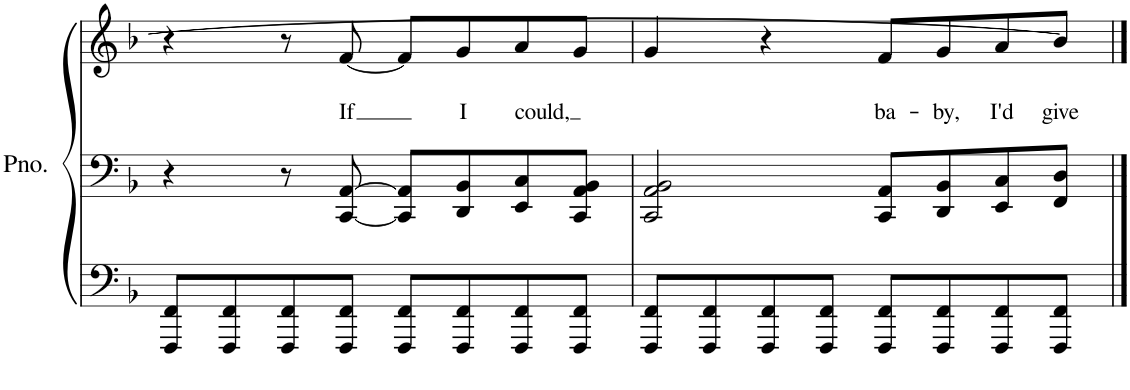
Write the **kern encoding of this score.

**kern	**kern	**kern	**text	**text
*part1	*part1	*part1	*part1	*part1
*staff3	*staff2	*staff1	*staff1	*staff1
*I"Piano	*	*	*	*
*I'Pno.	*	*	*	*
!!LO:PB:g=z
*clefF4	*clefF4	*clefG2	*	*
*k[b-]	*k[b-]	*k[b-]	*	*
*M4/4	*M4/4	*M4/4	*	*
=9	=9	=9	=9	=9
8FFF/ 8FF/L	4r	4r	.	.
8FFF/ 8FF/	.	.	.	.
8FFF/ 8FF/	8r	8r	.	.
!	!	!	!	!LO:LY:b
8FFF/ 8FF/J	[8CC/ [8AA/	[8f/	.	If
8FFF/ 8FF/L	8CC/] 8AA/]L	8f/L]	.	.
!	!	!	!	!LO:LY:b
8FFF/ 8FF/	8DD/ 8BB-/	8g/	.	I
!	!	!	!	!LO:LY:b
8FFF/ 8FF/	8EE/ 8C/	8a/	.	could,
8FFF/ 8FF/J	8CC/ 8AA/ 8BB-/J	8g/J	.	.
=10	=10	=10	=10	=10
8FFF/ 8FF/L	2CC/ 2AA/ 2BB-/	4g/	.	.
8FFF/ 8FF/	.	.	.	.
8FFF/ 8FF/	.	4r	.	.
8FFF/ 8FF/J	.	.	.	.
!	!	!	!	!LO:LY:b
8FFF/ 8FF/L	8CC/ 8AA/L	8f/L	.	ba-
!	!	!	!	!LO:LY:b
8FFF/ 8FF/	8DD/ 8BB-/	8g/	.	-by,
!	!	!	!	!LO:LY:b
8FFF/ 8FF/	8EE/ 8C/	8a/	.	I'd
!	!	!	!	!LO:LY:b
8FFF/ 8FF/J	8FF/ 8D/J	8b-/J]	.	give
==	==	==	==	==
*-	*-	*-	*-	*-
